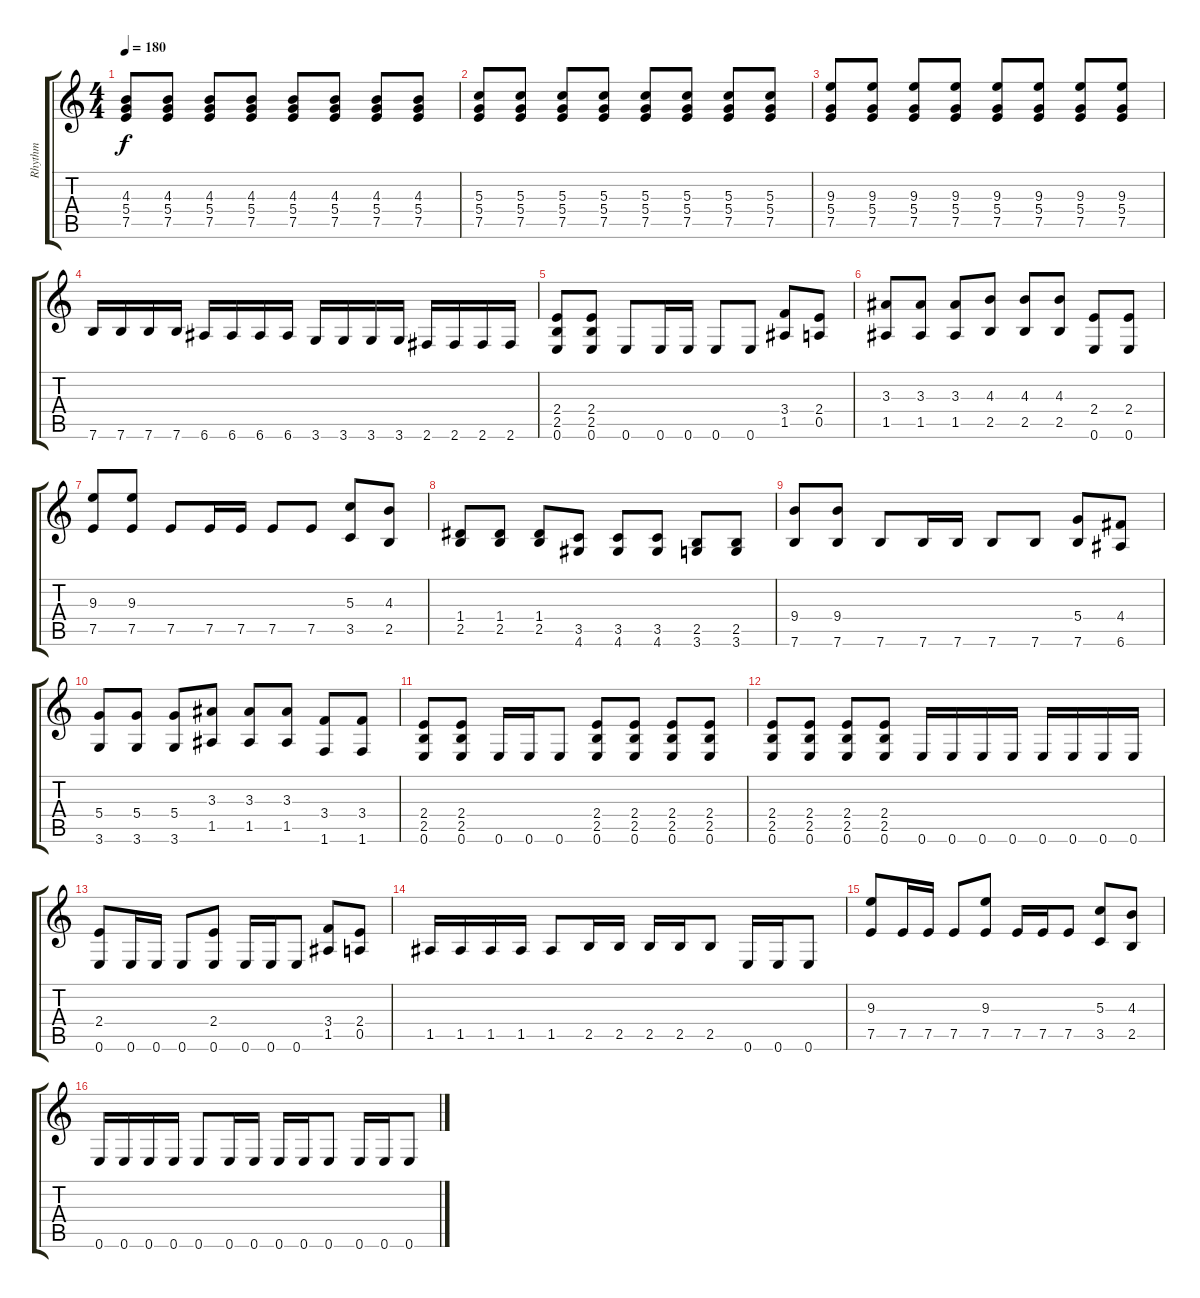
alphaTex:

\track ("Rhythm" "Rhythm") {instrument distortionguitar}
\staff {score tabs}
\tuning (E4 B3 G3 D3 A2 E2) {hide}
\ts (4 4)
\tempo 180
\clef g2
\ks c
(4.3 5.4 7.5).8{dy f} (4.3 5.4 7.5).8 (4.3 5.4 7.5).8 (4.3 5.4 7.5).8 (4.3 5.4 7.5).8 (4.3 5.4 7.5).8 (4.3 5.4 7.5).8 (4.3 5.4 7.5).8 |
(5.3 5.4 7.5).8 (5.3 5.4 7.5).8 (5.3 5.4 7.5).8 (5.3 5.4 7.5).8 (5.3 5.4 7.5).8 (5.3 5.4 7.5).8 (5.3 5.4 7.5).8 (5.3 5.4 7.5).8 |
(9.3 5.4 7.5).8 (9.3 5.4 7.5).8 (9.3 5.4 7.5).8 (9.3 5.4 7.5).8 (9.3 5.4 7.5).8 (9.3 5.4 7.5).8 (9.3 5.4 7.5).8 (9.3 5.4 7.5).8 |
7.6.16 7.6.16 7.6.16 7.6.16 6.6.16 6.6.16 6.6.16 6.6.16 3.6.16 3.6.16 3.6.16 3.6.16 2.6.16 2.6.16 2.6.16 2.6.16 |
(2.4 2.5 0.6).8 (2.4 2.5 0.6).8 0.6.8 0.6.16 0.6.16 0.6.8 0.6.8 (3.4 1.5).8 (2.4 0.5).8 |
(3.3 1.5).8 (3.3 1.5).8 (3.3 1.5).8 (4.3 2.5).8 (4.3 2.5).8 (4.3 2.5).8 (2.4 0.6).8 (2.4 0.6).8 |
(9.3 7.5).8 (9.3 7.5).8 7.5.8 7.5.16 7.5.16 7.5.8 7.5.8 (5.3 3.5).8 (4.3 2.5).8 |
(1.4 2.5).8 (1.4 2.5).8 (1.4 2.5).8 (3.5 4.6).8 (3.5 4.6).8 (3.5 4.6).8 (2.5 3.6).8 (2.5 3.6).8 |
(9.4 7.6).8 (9.4 7.6).8 7.6.8 7.6.16 7.6.16 7.6.8 7.6.8 (5.4 7.6).8 (4.4 6.6).8 |
(5.4 3.6).8 (5.4 3.6).8 (5.4 3.6).8 (3.3 1.5).8 (3.3 1.5).8 (3.3 1.5).8 (3.4 1.6).8 (3.4 1.6).8 |
(2.4 2.5 0.6).8 (2.4 2.5 0.6).8 0.6.16 0.6.16 0.6.8 (2.4 2.5 0.6).8 (2.4 2.5 0.6).8 (2.4 2.5 0.6).8 (2.4 2.5 0.6).8 |
(2.4 2.5 0.6).8 (2.4 2.5 0.6).8 (2.4 2.5 0.6).8 (2.4 2.5 0.6).8 0.6.16 0.6.16 0.6.16 0.6.16 0.6.16 0.6.16 0.6.16 0.6.16 |
(2.4 0.6).8 0.6.16 0.6.16 0.6.8 (2.4 0.6).8 0.6.16 0.6.16 0.6.8 (3.4 1.5).8 (2.4 0.5).8 |
1.5.16 1.5.16 1.5.16 1.5.16 1.5.8 2.5.16 2.5.16 2.5.16 2.5.16 2.5.8 0.6.16 0.6.16 0.6.8 |
(9.3 7.5).8 7.5.16 7.5.16 7.5.8 (9.3 7.5).8 7.5.16 7.5.16 7.5.8 (5.3 3.5).8 (4.3 2.5).8 |
0.6.16 0.6.16 0.6.16 0.6.16 0.6.8 0.6.16 0.6.16 0.6.16 0.6.16 0.6.8 0.6.16 0.6.16 0.6.8
